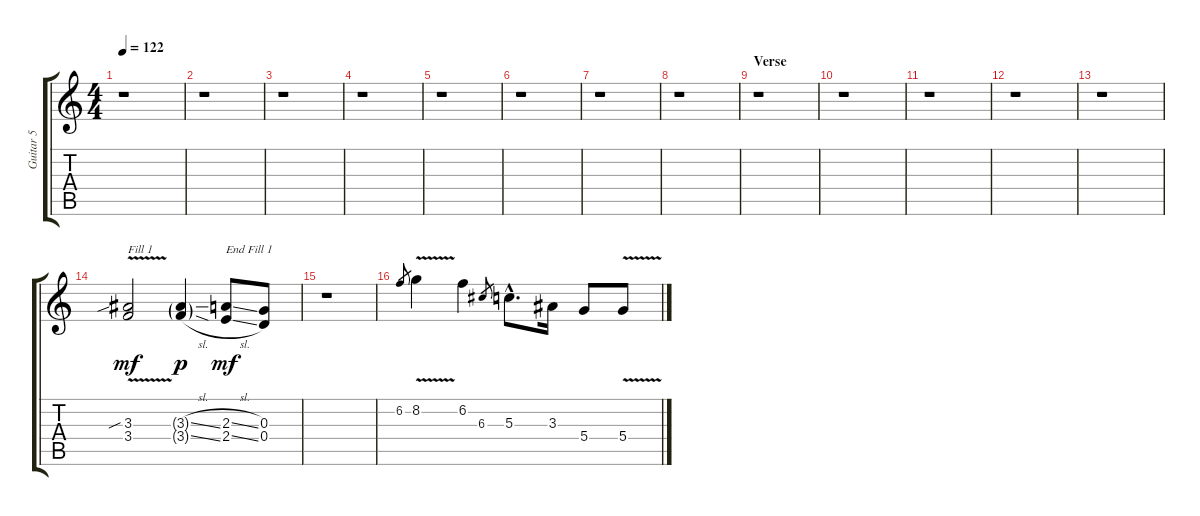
\track ("Guitar 5" "Guitar 5") {instrument electricguitarclean}
\staff {score tabs}
\tuning (E4 B3 G3 D3 A2 E2) {hide}
\ts (4 4)
\tempo 122
\clef g2
\ks c
r.1{dy mf instrument electricguitarclean} |
r.1 |
r.1 |
r.1 |
r.1 |
r.1 |
r.1 |
r.1 |
\section ("" "Verse")
r.1 |
r.1 |
r.1 |
r.1 |
r.1 |
(3.3{sib} 3.4{v}).2{txt "Fill 1"} (3.3{sl g} 3.4{sl g}).4{dy p} (2.3{sl} 2.4{sl}).8{txt "End Fill 1 " dy mf} (0.3 0.4).8 |
r.1 |
6.2.8{gr} 8.2{v}.4 6.2.4 6.3.8{gr} 5.3{hac}.8{d} 3.3.16 5.4.8 5.4{v}.8
